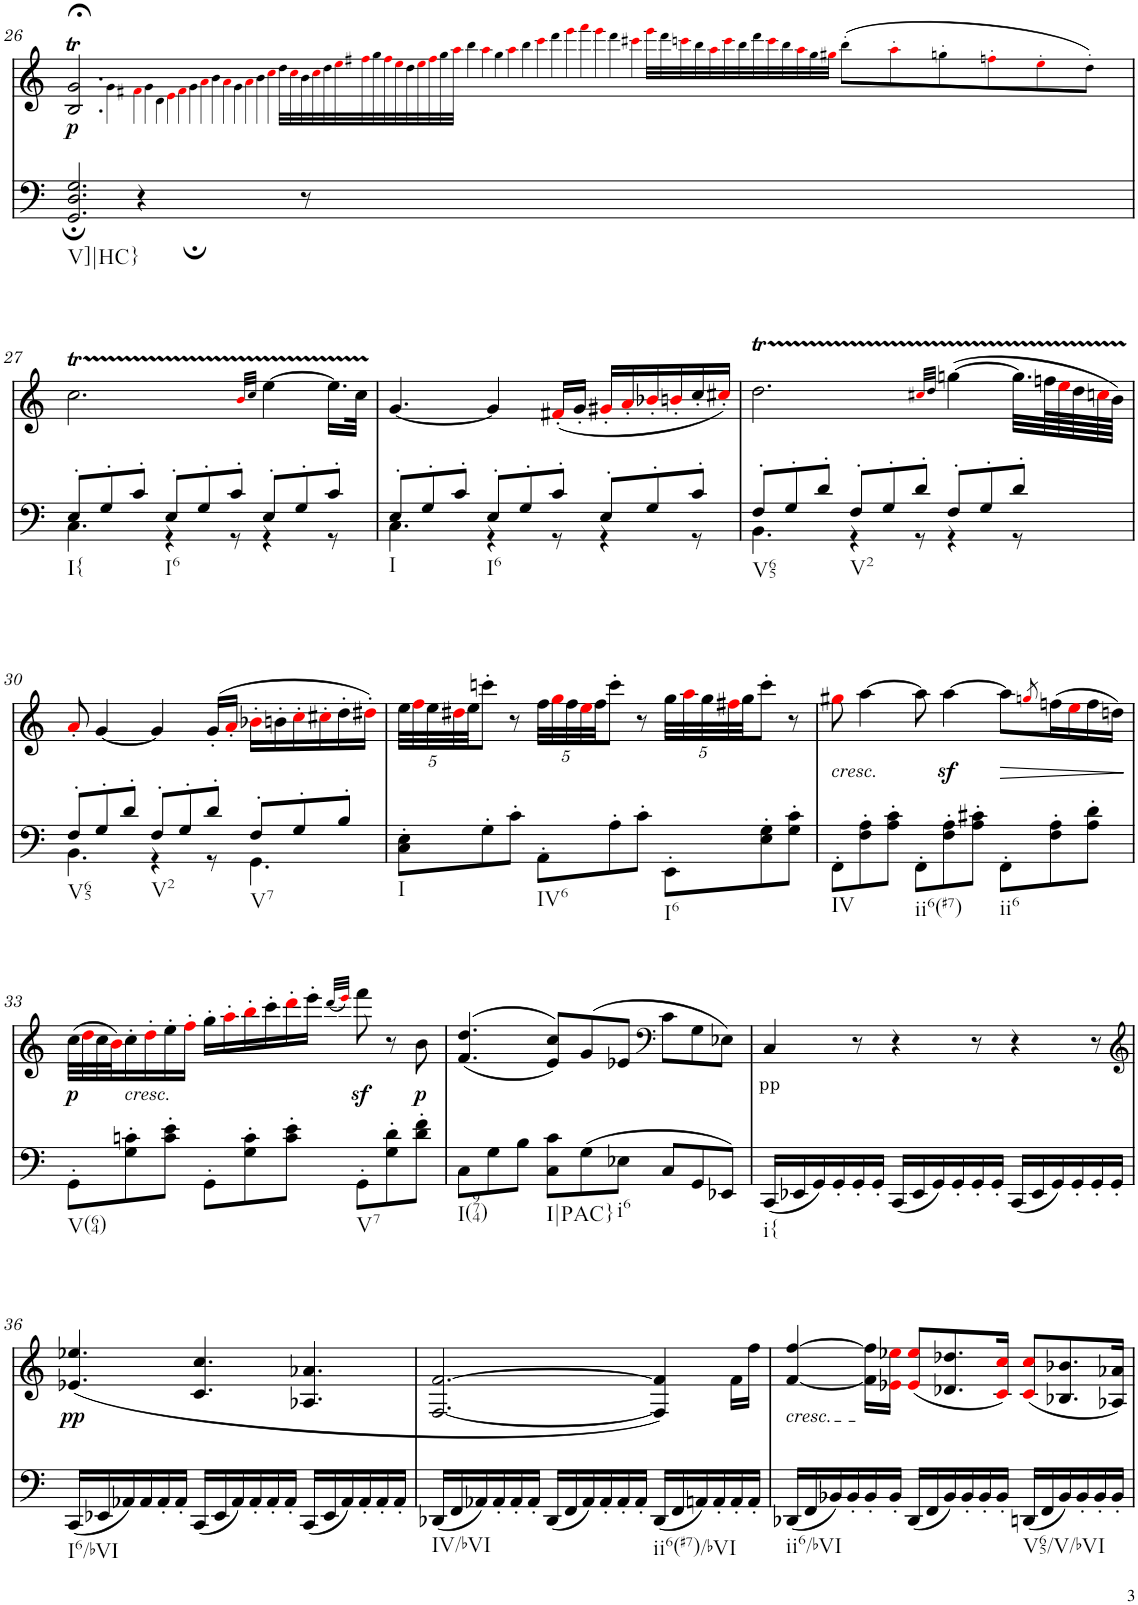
**kern	**kern	**text	**dynam
*part2	*part1	*part1	*part1
*staff2	*staff1	*staff1	*staff1
*I"Piano	*I"Piano	*	*
*I'Pno	*I'Pno	*	*
!!LO:PB:g=z
*clefF4	*clefG2	*	*
*k[]	*k[]	*	*
*M9/8	*M9/8	*	*
=26	=26	=26	=26
!LO:TX:b:t=V]|HC}	!	!	!
!	!	!LO:LY:b	!LO:DY:b
2.GG/; 2.D/; 2.G/;	2.B/;<T 2.g/;<T	p	p
.	32qg\	.	.
.	32qf#Xi\	.	.
.	32qg\	.	.
.	32qd\	.	.
.	32qei\	.	.
.	32qf#i\	.	.
.	32qg\	.	.
.	32qai\	.	.
.	32qb\	.	.
.	32qai\	.	.
.	32qg\	.	.
.	32qai\	.	.
.	32qb\	.	.
.	32qcci\	.	.
.	32qdd\LLL	.	.
.	32qcci\	.	.
.	32qb\	.	.
.	32qcci\	.	.
.	32qdd\	.	.
.	32qeei\	.	.
.	32qff#Xi\	.	.
.	32qgg\	.	.
.	32qff#i\	.	.
.	32qeei\	.	.
.	32qdd\	.	.
.	32qeei\	.	.
.	32qff#i\	.	.
.	32qgg\	.	.
.	32qaai\JJJ	.	.
.	32qbb\	.	.
.	32qaai\	.	.
.	32qgg\	.	.
.	32qaai\	.	.
.	32qbb\	.	.
.	32qccci\	.	.
.	32qddd\	.	.
.	32qeeei\	.	.
.	32qfffi\	.	.
.	32qeeei\	.	.
.	32qddd\	.	.
.	32qccc#Xi\	.	.
.	32qeeei\LLL	.	.
.	32qddd\	.	.
.	32qcccni\	.	.
.	32qbb\	.	.
.	32qaai\	.	.
.	32qccci\	.	.
.	32qbb\	.	.
.	32qddd\	.	.
.	32qccci\	.	.
.	32qbb\	.	.
.	32qaai\	.	.
.	32qgg\	.	.
.	32qgg#Xi\JJJ	.	.
4r;	(16bb'!\LL	.	.
.	16aa'!i\	.	.
.	16ggn'!\	.	.
.	16ffn'!i\	.	.
8r	16ee'!i\	.	.
.	16dd'!\JJ)	.	.
!!LO:LB:g=z
=27	=27	=27	=27
*^	*	*	*
!LO:TX:b:t=I{	!	!	!	!
!	!	!	!LO:LY:b	!
8E'/L	4.C\	2.ccT\	p	.
8G'/	.	.	.	.
8c'/J	.	.	.	.
!LO:TX:b:t=I6	!	!	!	!
8E'/L	4r	.	.	.
8G'/	.	.	.	.
8c'/J	8r	.	.	.
.	.	32qbi/LLL	.	.
.	.	32qcc/JJJ	.	.
8E'/L	4r	[4ee\	.	.
8G'/	.	.	.	.
8c'/J	8r	16.ee\LL]	.	.
.	.	32ccTTT\JJk	.	.
=28	=28	=28	=28	=28
!LO:TX:b:t=I	!	!	!	!
8E'/L	4.C\	[4.g/	.	.
8G'/	.	.	.	.
8c'/J	.	.	.	.
!LO:TX:b:t=I6	!	!	!	!
8E'/L	4r	4g/]	.	.
8G'/	.	.	.	.
8c'/J	8r	(16f#X'i/LL	.	.
.	.	16g'/JJ	.	.
8E'/L	4r	16g#X'i/LL	.	.
.	.	16a'i/	.	.
8G'/	.	16b-X'i/	.	.
.	.	16bn'i/	.	.
8c'/J	8r	16cc'/	.	.
.	.	16cc#X'i/JJ)	.	.
=29	=29	=29	=29	=29
!LO:TX:b:t=V65	!	!	!	!
8F'/L	4.BB\	2.ddT\	.	.
8G'/	.	.	.	.
8d'/J	.	.	.	.
!LO:TX:b:t=V2	!	!	!	!
8F'/L	4r	.	.	.
8G'/	.	.	.	.
8d'/J	8r	.	.	.
.	.	32qcc#Xi/LLL	.	.
.	.	32qdd/JJJ	.	.
8F'/L	4r	([4ggn\	.	.
8G'/	.	.	.	.
8d'/J	8r	32.gg\LLL]	.	.
.	.	64ffn\L	.	.
.	.	64eei\	.	.
.	.	64dd\	.	.
.	.	64ccni\	.	.
.	.	64bTTT\JJJJ)	.	.
!!LO:LB:g=z
=30	=30	=30	=30	=30
!LO:TX:b:t=V65	!	!	!	!
8F'/L	4.BB\	8a'i/	.	.
8G'/	.	[4g/	.	.
8d'/J	.	.	.	.
!LO:TX:b:t=V2	!	!	!	!
8F'/L	4r	4g/]	.	.
8G'/	.	.	.	.
!	!	!	!LO:LY:b	!
8d'/J	8r	(16g'/LL	<	.
.	.	16a'i/JJ	.	.
!LO:TX:b:t=V7	!	!	!	!
8F'/L	4.GG\	16b-X'i\LL	.	.
.	.	16bn'\	.	.
8G'/	.	16cc'i\	.	.
.	.	16cc#X'i\	.	.
8B'/J	.	16dd'\	.	.
!	!	!	!LO:LY:b	!
.	.	16dd#X'i\JJ)	[	.
*v	*v	*	*	*
=31	=31	=31	=31
*	*Xbrackettup	*	*
!LO:TX:b:t=I	!	!	!
8C\' 8E\'L	40ee\LLL	.	.
.	40ffi\	.	.
.	40ee\	.	.
.	40dd#Xi\	.	.
.	40ee\JJ	.	.
8G'\	8cccn'\J	.	.
8c'\J	8r	.	.
!LO:TX:b:t=IV6	!	!	!
8AA'\L	40ff\LLL	.	.
.	40ggi\	.	.
.	40ff\	.	.
.	40eei\	.	.
.	40ff\JJ	.	.
8A'\	8ccc'\J	.	.
8c'\J	8r	.	.
!LO:TX:b:t=I6	!	!	!
8EE'\L	40gg\LLL	.	.
.	40aai\	.	.
.	40gg\	.	.
.	40ff#Xi\	.	.
.	40gg\JJ	.	.
8E\' 8G\'	8ccc'\J	.	.
8G\' 8c\'J	8r	.	.
=32	=32	=32	=32
!	!LO:TX:b:i:t=cresc.	!	!
!LO:TX:b:t=IV	!	!	!
!	!	!LO:LY:b	!
8FF'\L	8gg#Xi\	<	.
8F\' 8A\'	[4aa\	.	.
8A\' 8c\'J	.	.	.
!LO:TX:b:t=ii6(#7)	!	!	!
8FF'\L	8aa\]	.	.
!	!	!LO:LY:b	!
8F\' 8A\'	[4aaz<\	sf	.
8A\' 8c#X\'J	.	.	.
!LO:TX:b:t=ii6	!	!	!
!	!	!	!LO:HP:b
8FF'\L	8aa\L]	.	>
.	8qggni/	.	.
!	!	!LO:LY:b	!
8F\' 8A\'	(16ffn\L	>	.
.	16eei\	.	.
8A\' 8d\'J	16ff\	.	.
!	!	!LO:LY:b	!
.	16ddn\JJ)	]	.
.	.	.	]
!!LO:LB:g=z
=33	=33	=33	=33
!LO:TX:b:t=V(64)	!	!	!
!	!	!	!LO:DY:b
8GG'\L	(32cc\LLL	.	p
.	32ddi\	.	.
.	32cc\	.	.
!	!	!LO:LY:b	!
.	32bi\J)	<	.
!	!LO:TX:b:i:t=cresc.	!	!
8G\' 8cn\'	16cc'\	.	.
.	16dd'i\	.	.
8c\' 8e\'J	16ee'\	.	.
.	16ff'i\JJ	.	.
8GG'\L	16gg'\LL	.	.
.	16aa'i\	.	.
8G\' 8c\'	16bb'i\	.	.
.	16ccc'\	.	.
8c\' 8e\'J	16ddd'i\	.	.
.	16eee'\JJ	.	.
.	(32qddd/LLL	.	.
.	32qeeei/JJJ)	.	.
!LO:TX:b:t=V7	!	!	!
!	!	!LO:LY:b	!
8GG'\L	8fffz<\	sf	.
8G\' 8d\'	8r	.	.
!	!	!LO:LY:b	!LO:DY:b
8d\' 8f\'J	8b\	p	p
=34	=34	=34	=34
!LO:TX:b:t=I(974)	!	!	!
8C\L	((>4.f/ 4.dd/	.	.
8G\	.	.	.
8B\J	.	.	.
!LO:TX:b:t=I|PAC}	!	!	!
8C\ 8c\L	8e/ 8cc/L))	.	.
(8G\	(8g/	.	.
!LO:TX:b:t=i6	!	!	!
8E-X\J	8e-X/J	.	.
*	*clefF4	*	*
8C/L	8c\L	.	.
8GG/	8G\	.	.
8EE-X/J)	8E-X\J)	.	.
=35	=35	=35	=35
!LO:TX:b:t=i{	!	!	!
!	!	!LO:LY:b	!
(16CC/LL	4C/	pp	.
16EE-X/	.	.	.
16GG/)	.	.	.
16GG'/	.	.	.
16GG'/	8r	.	.
16GG'/JJ	.	.	.
(16CC/LL	4r	.	.
16EE-/	.	.	.
16GG/)	.	.	.
16GG'/	.	.	.
16GG'/	8r	.	.
16GG'/JJ	.	.	.
(16CC/LL	4r	.	.
16EE-/	.	.	.
16GG/)	.	.	.
16GG'/	.	.	.
16GG'/	8r	.	.
16GG'/JJ	.	.	.
!!LO:LB:g=z
=36	=36	=36	=36
*	*clefG2	*	*
!LO:TX:b:t=I6/bVI	!	!	!
!	!	!LO:LY:b	!LO:DY:b
(16CC/LL	(4.e-X/ 4.ee-X/	pp	pp
16EE-X/	.	.	.
16AA-X/)	.	.	.
16AA-/	.	.	.
16AA-'/	.	.	.
16AA-'/JJ	.	.	.
(16CC/LL	4.c/ 4.cc/	.	.
16EE-/	.	.	.
16AA-/)	.	.	.
16AA-'/	.	.	.
16AA-'/	.	.	.
16AA-'/JJ	.	.	.
(16CC/LL	4.A-X/ 4.a-X/	.	.
16EE-/	.	.	.
16AA-/)	.	.	.
16AA-'/	.	.	.
16AA-'/	.	.	.
16AA-'/JJ	.	.	.
=37	=37	=37	=37
!LO:TX:b:t=IV/bVI	!	!	!
(16DD-X/LL	[2.F/ [2.f/	.	.
16FF/	.	.	.
16AA-X/)	.	.	.
16AA-'/	.	.	.
16AA-'/	.	.	.
16AA-'/JJ	.	.	.
(16DD-/LL	.	.	.
16FF/	.	.	.
16AA-/)	.	.	.
16AA-'/	.	.	.
16AA-'/	.	.	.
16AA-'/JJ	.	.	.
!LO:TX:b:t=ii6(#7)/bVI	!	!	!
(16DD-/LL	4F/] 4f/])	.	.
16FF/	.	.	.
16AAn/)	.	.	.
16AA'/	.	.	.
16AA'/	16f\LL	.	.
16AA'/JJ	16ff\JJ	.	.
=38	=38	=38	=38
!	!LO:TX:b:i:t=cresc.	!	!
!LO:TX:b:t=ii6/bVI	!	!	!
!	!	!LO:LY:b	!
(16DD-X/LL	[4f/ [4ff/	<	.
16FF/	.	.	.
16BB-X/)	.	.	.
16BB-'/	.	.	.
16BB-'/	16f\] 16ff\]LL	.	.
16BB-'/JJ	16e-Xi\ 16ee-Xi\JJ	.	.
(16DD-/LL	(8e-i/ 8ee-i/L	.	.
16FF/	.	.	.
16BB-/)	8.d-X/ 8.dd-X/	.	.
16BB-'/	.	.	.
16BB-'/	.	.	.
16BB-'/JJ	16ci/ 16cci/Jk)	.	.
!LO:TX:b:t=V65/V/bVI	!	!	!
(16DDn/LL	(8ci/ 8cci/L	.	.
16FF/	.	.	.
16BB-/)	8.B-X/ 8.b-X/	.	.
16BB-'/	.	.	.
16BB-'/	.	.	.
16BB-'/JJ	16A-X/ 16a-X/Jk)	.	.
=	=	=	=
*-	*-	*-	*-
